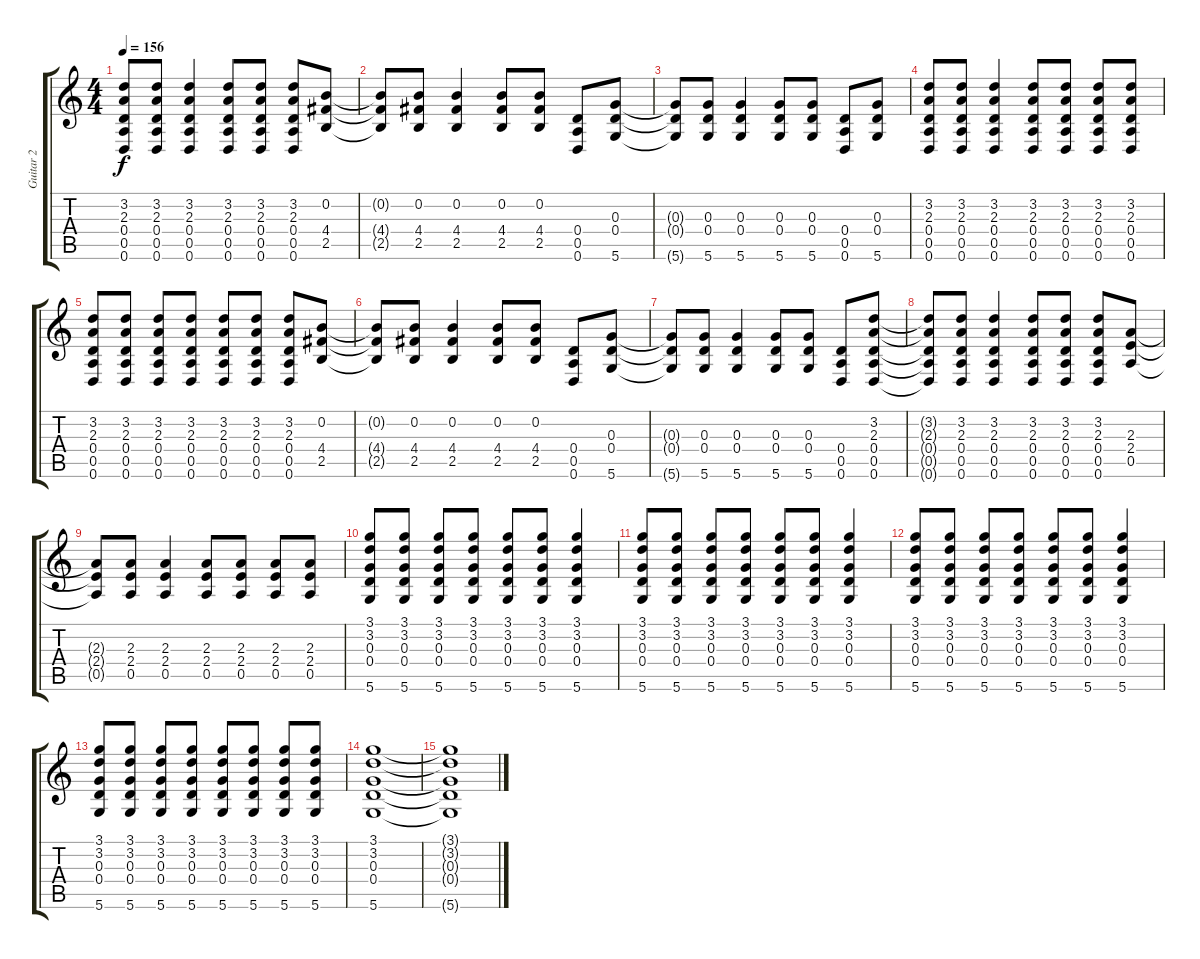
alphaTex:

\track ("Guitar 2" "Guitar 2") {instrument distortionguitar}
\staff {score tabs}
\tuning (E4 B3 G3 D3 A2 D2) {hide}
\ts (4 4)
\tempo 156
\clef g2
\ks c
(3.2 2.3 0.4 0.5 0.6).8{dy f} (3.2 2.3 0.4 0.5 0.6).8 (3.2 2.3 0.4 0.5 0.6).4 (3.2 2.3 0.4 0.5 0.6).8 (3.2 2.3 0.4 0.5 0.6).8 (3.2 2.3 0.4 0.5 0.6).8 (0.2 4.4 2.5).8 |
(0.2{t} 4.4{t} 2.5{t}).8 (0.2 4.4 2.5).8 (0.2 4.4 2.5).4 (0.2 4.4 2.5).8 (0.2 4.4 2.5).8 (0.4 0.5 0.6).8 (0.3 0.4 5.6).8 |
(0.3{t} 0.4{t} 5.6{t}).8 (0.3 0.4 5.6).8 (0.3 0.4 5.6).4 (0.3 0.4 5.6).8 (0.3 0.4 5.6).8 (0.4 0.5 0.6).8 (0.3 0.4 5.6).8 |
(3.2 2.3 0.4 0.5 0.6).8 (3.2 2.3 0.4 0.5 0.6).8 (3.2 2.3 0.4 0.5 0.6).4 (3.2 2.3 0.4 0.5 0.6).8 (3.2 2.3 0.4 0.5 0.6).8 (3.2 2.3 0.4 0.5 0.6).8 (3.2 2.3 0.4 0.5 0.6).8 |
(3.2 2.3 0.4 0.5 0.6).8 (3.2 2.3 0.4 0.5 0.6).8 (3.2 2.3 0.4 0.5 0.6).8 (3.2 2.3 0.4 0.5 0.6).8 (3.2 2.3 0.4 0.5 0.6).8 (3.2 2.3 0.4 0.5 0.6).8 (3.2 2.3 0.4 0.5 0.6).8 (0.2 4.4 2.5).8 |
(0.2{t} 4.4{t} 2.5{t}).8 (0.2 4.4 2.5).8 (0.2 4.4 2.5).4 (0.2 4.4 2.5).8 (0.2 4.4 2.5).8 (0.4 0.5 0.6).8 (0.3 0.4 5.6).8 |
(0.3{t} 0.4{t} 5.6{t}).8 (0.3 0.4 5.6).8 (0.3 0.4 5.6).4 (0.3 0.4 5.6).8 (0.3 0.4 5.6).8 (0.4 0.5 0.6).8 (3.2 2.3 0.4 0.5 0.6).8 |
(3.2{t} 2.3{t} 0.4{t} 0.5{t} 0.6{t}).8 (3.2 2.3 0.4 0.5 0.6).8 (3.2 2.3 0.4 0.5 0.6).4 (3.2 2.3 0.4 0.5 0.6).8 (3.2 2.3 0.4 0.5 0.6).8 (3.2 2.3 0.4 0.5 0.6).8 (2.3 2.4 0.5).8 |
(2.3{t} 2.4{t} 0.5{t}).8 (2.3 2.4 0.5).8 (2.3 2.4 0.5).4 (2.3 2.4 0.5).8 (2.3 2.4 0.5).8 (2.3 2.4 0.5).8 (2.3 2.4 0.5).8 |
(3.1 3.2 0.3 0.4 5.6).8 (3.1 3.2 0.3 0.4 5.6).8 (3.1 3.2 0.3 0.4 5.6).8 (3.1 3.2 0.3 0.4 5.6).8 (3.1 3.2 0.3 0.4 5.6).8 (3.1 3.2 0.3 0.4 5.6).8 (3.1 3.2 0.3 0.4 5.6).4 |
(3.1 3.2 0.3 0.4 5.6).8 (3.1 3.2 0.3 0.4 5.6).8 (3.1 3.2 0.3 0.4 5.6).8 (3.1 3.2 0.3 0.4 5.6).8 (3.1 3.2 0.3 0.4 5.6).8 (3.1 3.2 0.3 0.4 5.6).8 (3.1 3.2 0.3 0.4 5.6).4 |
(3.1 3.2 0.3 0.4 5.6).8 (3.1 3.2 0.3 0.4 5.6).8 (3.1 3.2 0.3 0.4 5.6).8 (3.1 3.2 0.3 0.4 5.6).8 (3.1 3.2 0.3 0.4 5.6).8 (3.1 3.2 0.3 0.4 5.6).8 (3.1 3.2 0.3 0.4 5.6).4 |
(3.1 3.2 0.3 0.4 5.6).8 (3.1 3.2 0.3 0.4 5.6).8 (3.1 3.2 0.3 0.4 5.6).8 (3.1 3.2 0.3 0.4 5.6).8 (3.1 3.2 0.3 0.4 5.6).8 (3.1 3.2 0.3 0.4 5.6).8 (3.1 3.2 0.3 0.4 5.6).8 (3.1 3.2 0.3 0.4 5.6).8 |
(3.1 3.2 0.3 0.4 5.6).1 |
(3.1{t} 3.2{t} 0.3{t} 0.4{t} 5.6{t}).1
